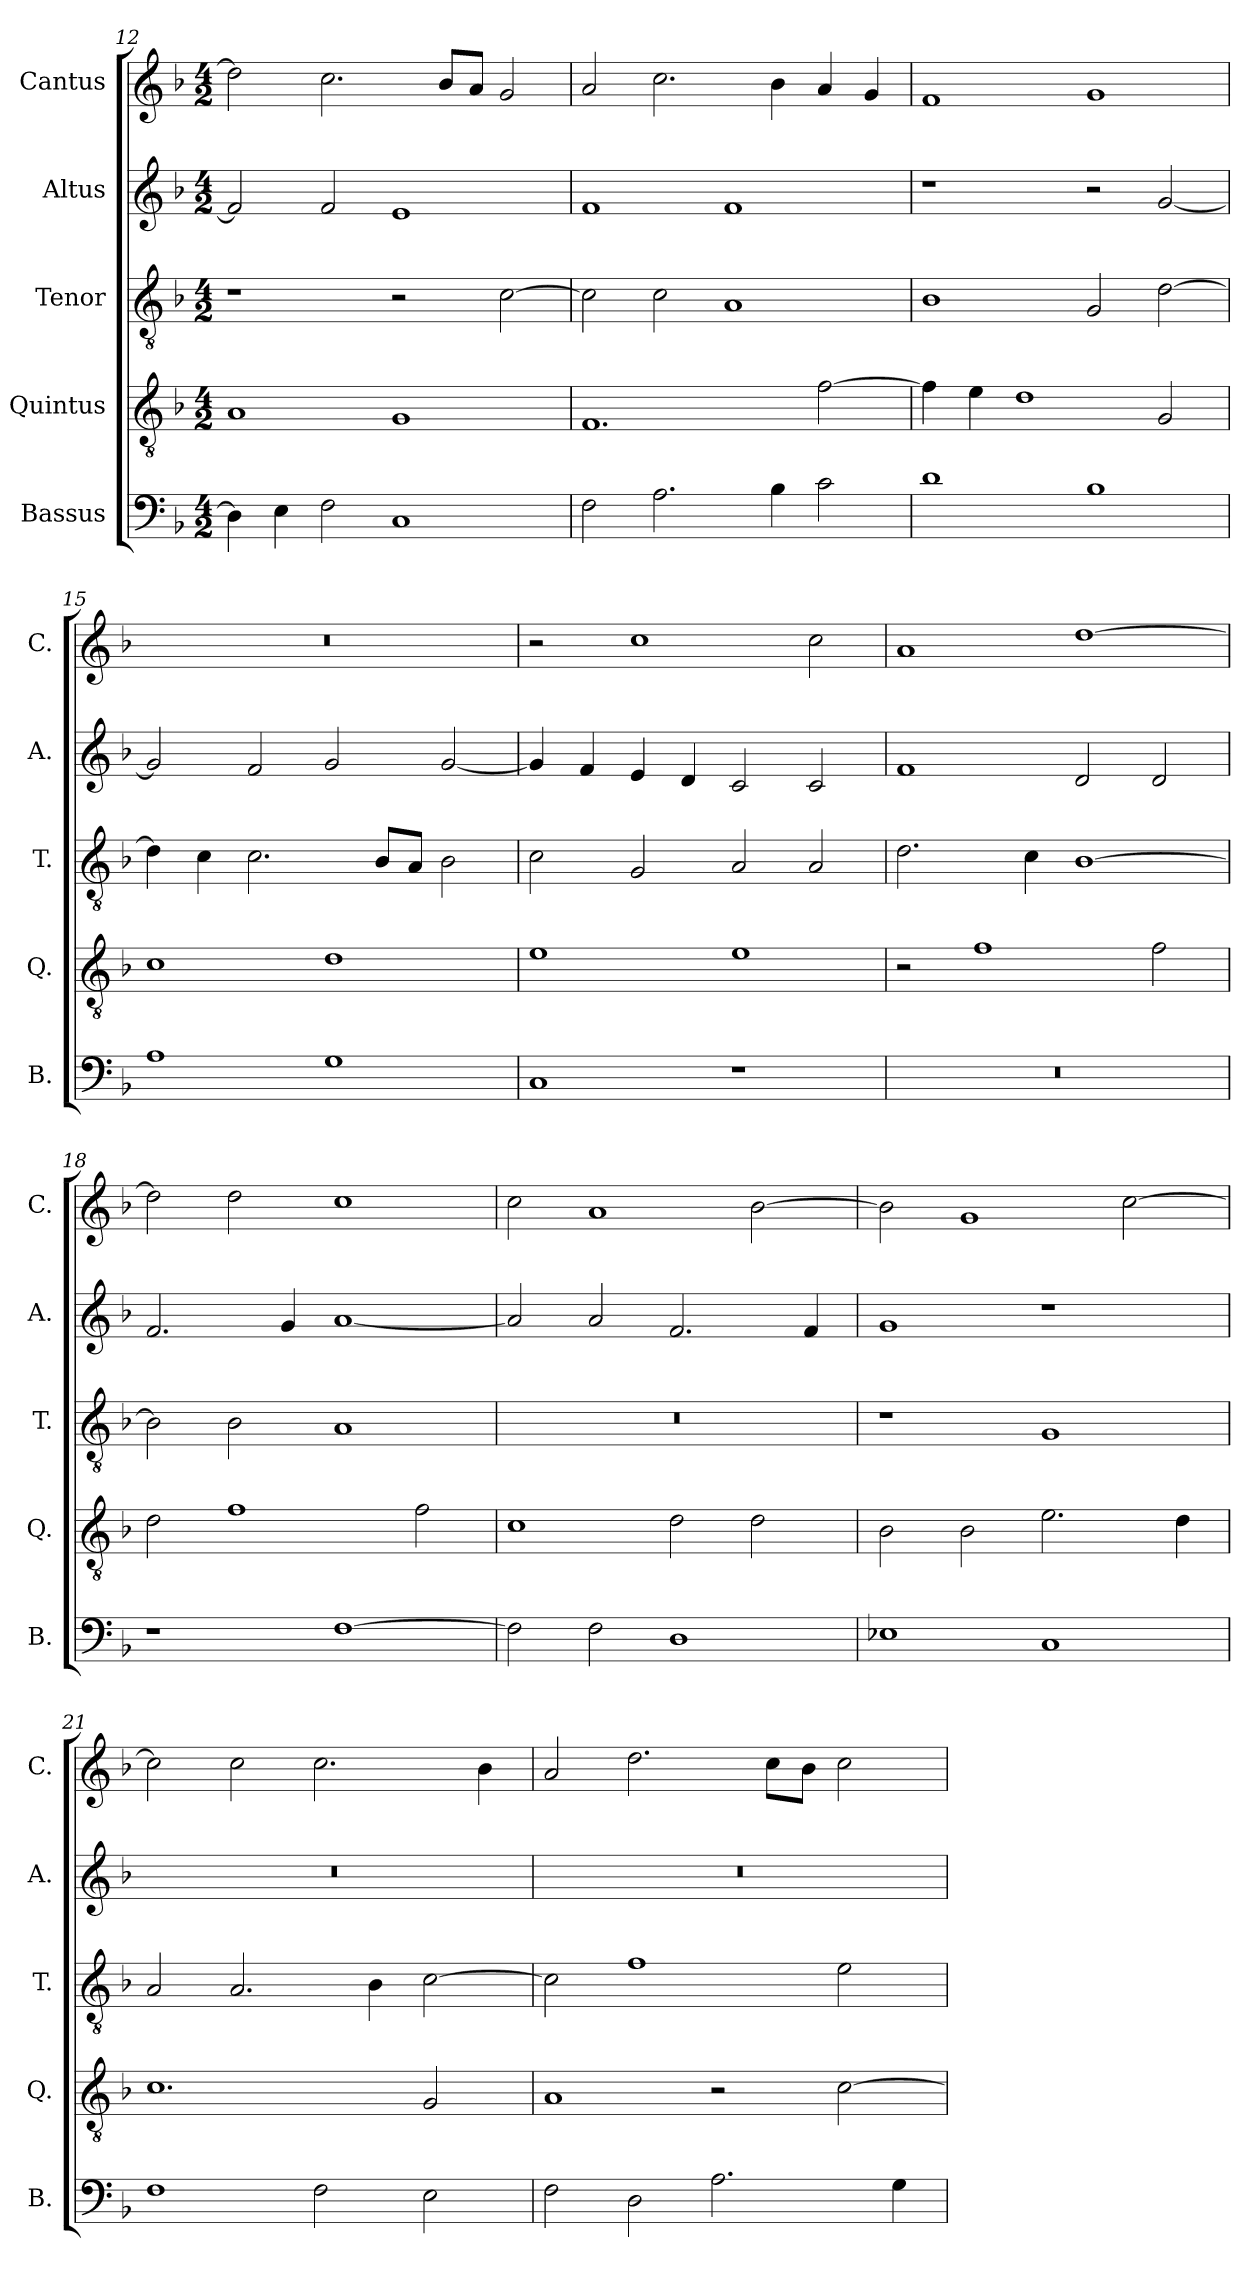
**kern	**kern	**kern	**kern	**kern
*part5	*part4	*part3	*part2	*part1
*staff5	*staff4	*staff3	*staff2	*staff1
*I"Bassus	*I"Quintus	*I"Tenor	*I"Altus	*I"Cantus
*I'B.	*I'Q.	*I'T.	*I'A.	*I'C.
*clefF4	*clefGv2	*clefGv2	*clefG2	*clefG2
*k[b-]	*k[b-]	*k[b-]	*k[b-]	*k[b-]
*M4/2	*M4/2	*M4/2	*M4/2	*M4/2
=12	=12	=12	=12	=12
4D\]	1A	1r	2f/]	2dd\]
4E\	.	.	.	.
2F\	.	.	2f/	2.cc\
1C	1G	2r	1e	.
.	.	.	.	8b-/L
.	.	.	.	8a/J
.	.	[2c\	.	2g/
=13	=13	=13	=13	=13
2F\	1.F	2c\]	1f	2a/
2.A\	.	2c\	.	2.cc\
.	.	1A	1f	.
4B-\	.	.	.	4b-\
2c\	[2f\	.	.	4a/
.	.	.	.	4g/
=14	=14	=14	=14	=14
1d	4f\]	1B-	1r	1f
.	4e\	.	.	.
.	1d	.	.	.
1B-	.	2G/	2r	1g
.	2G/	[2d\	[2g/	.
=15	=15	=15	=15	=15
1A	1c	4d\]	2g/]	0r
.	.	4c\	.	.
.	.	2.c\	2f/	.
1G	1d	.	2g/	.
.	.	8B-/L	.	.
.	.	8A/J	.	.
.	.	2B-\	[2g/	.
=16	=16	=16	=16	=16
1C	1e	2c\	4g/]	2r
.	.	.	4f/	.
.	.	2G/	4e/	1cc
.	.	.	4d/	.
1r	1e	2A/	2c/	.
.	.	2A/	2c/	2cc\
=17	=17	=17	=17	=17
0r	2r	2.d\	1f	1a
.	1f	.	.	.
.	.	4c\	.	.
.	.	[1B-	2d/	[1dd
.	2f\	.	2d/	.
=18	=18	=18	=18	=18
1r	2d\	2B-\]	2.f/	2dd\]
.	1f	2B-\	.	2dd\
.	.	.	4g/	.
[1F	.	1A	[1a	1cc
.	2f\	.	.	.
=19	=19	=19	=19	=19
2F\]	1c	0r	2a/]	2cc\
2F\	.	.	2a/	1a
1D	2d\	.	2.f/	.
.	2d\	.	.	[2b-\
.	.	.	4f/	.
=20	=20	=20	=20	=20
1E-X	2B-\	1r	1g	2b-\]
.	2B-\	.	.	1g
1C	2.e\	1G	1r	.
.	.	.	.	[2cc\
.	4d\	.	.	.
=21	=21	=21	=21	=21
1F	1.c	2A/	0r	2cc\]
.	.	2.A/	.	2cc\
2F\	.	.	.	2.cc\
.	.	4B-\	.	.
2E\	2G/	[2c\	.	.
.	.	.	.	4b-\
=22	=22	=22	=22	=22
2F\	1A	2c\]	0r	2a/
2D\	.	1f	.	2.dd\
2.A\	2r	.	.	.
.	.	.	.	8cc\L
.	.	.	.	8b-\J
.	[2c\	2e\	.	2cc\
4G\	.	.	.	.
=	=	=	=	=
*-	*-	*-	*-	*-
